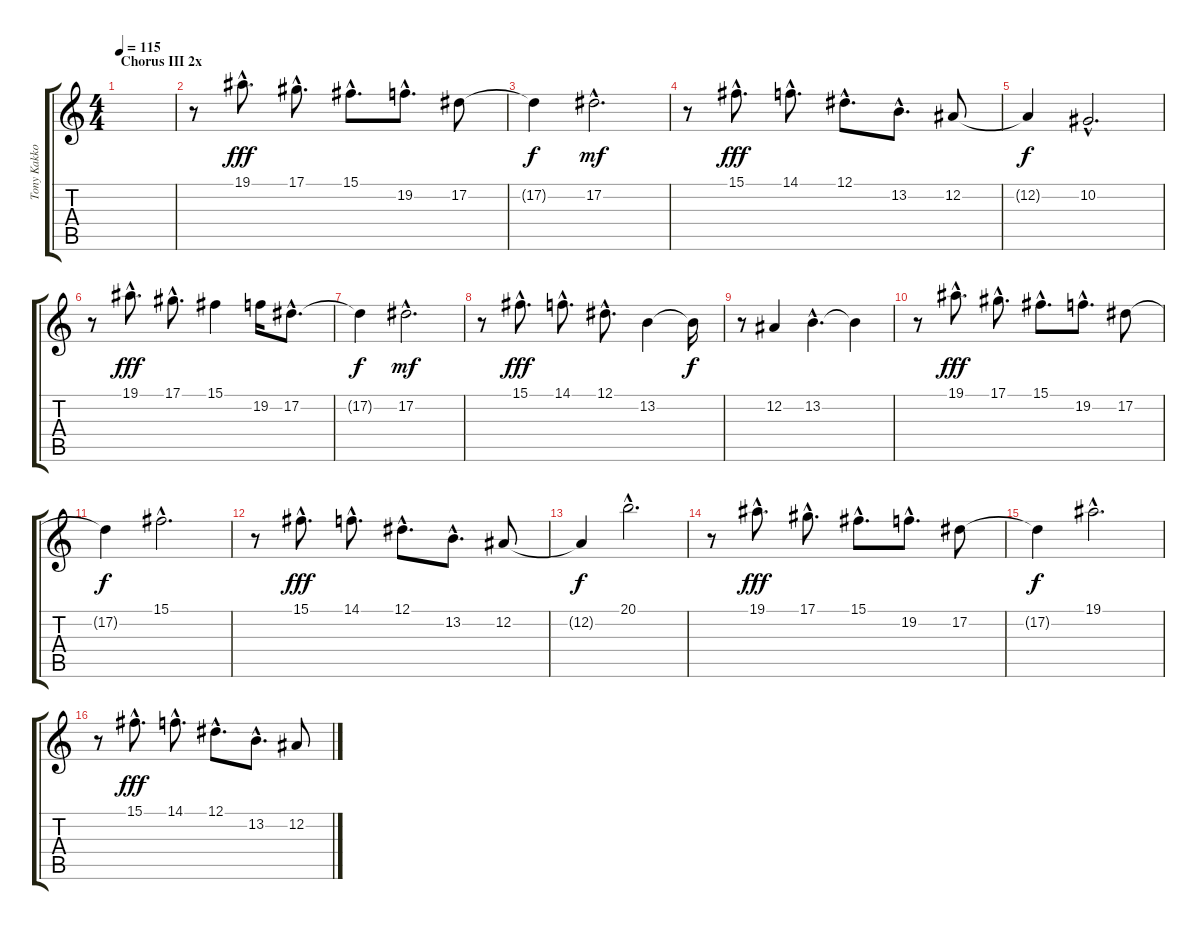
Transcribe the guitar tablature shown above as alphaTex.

\track ("Tony Kakko - Vocals" "Tony Kakko") {instrument lead3calliope}
\staff {score tabs}
\tuning (Eb4 Bb3 Gb3 Db3 Ab2 Eb2) {hide}
\ts (4 4)
\section ("" "Chorus III 2x")
\tempo 115
\clef g2
\ks c
|
r.8 19.1{hac}.8{d dy fff} 17.1{hac}.8{d} 15.1{hac}.8{d} 19.2{hac}.8{d} 17.2.8 |
17.2{t}.4{dy f} 17.2{hac}.2{d dy mf} |
r.8 15.1{hac}.8{d dy fff} 14.1{hac}.8{d} 12.1{hac}.8{d} 13.2{hac}.8{d} 12.2.8 |
12.2{t}.4{dy f} 10.2{hac}.2{d} |
r.8 19.1{hac}.8{d dy fff} 17.1{hac}.8{d} 15.1.4 19.2.16 17.2{hac}.8{d} |
17.2{t}.4{dy f} 17.2{hac}.2{d dy mf} |
r.8 15.1{hac}.8{d dy fff} 14.1{hac}.8{d} 12.1{hac}.8{d} 13.2.4 13.2{t}.16{dy f} |
r.8 12.2.4 13.2{hac}.4{d} 13.2{t}.4 |
r.8 19.1{hac}.8{d dy fff} 17.1{hac}.8{d} 15.1{hac}.8{d} 19.2{hac}.8{d} 17.2.8 |
17.2{t}.4{dy f} 15.1{hac}.2{d} |
r.8 15.1{hac}.8{d dy fff} 14.1{hac}.8{d} 12.1{hac}.8{d} 13.2{hac}.8{d} 12.2.8 |
12.2{t}.4{dy f} 20.1{hac}.2{d} |
r.8 19.1{hac}.8{d dy fff} 17.1{hac}.8{d} 15.1{hac}.8{d} 19.2{hac}.8{d} 17.2.8 |
17.2{t}.4{dy f} 19.1{hac}.2{d} |
r.8 15.1{hac}.8{d dy fff} 14.1{hac}.8{d} 12.1{hac}.8{d} 13.2{hac}.8{d} 12.2.8
